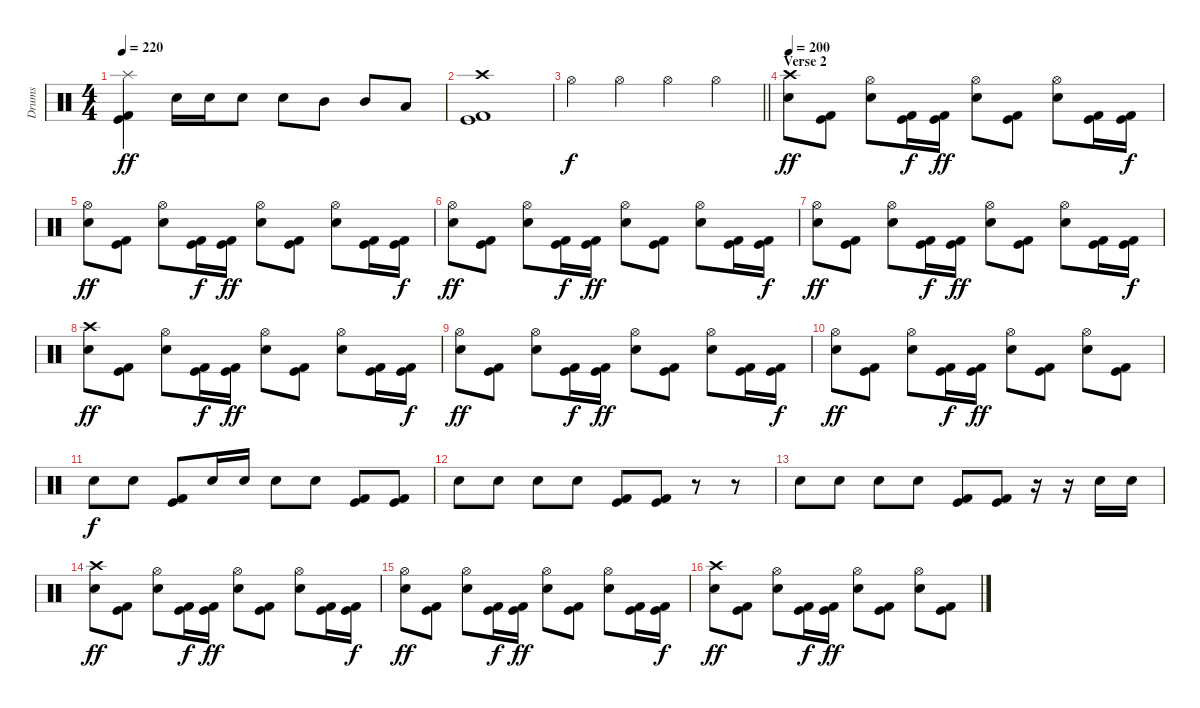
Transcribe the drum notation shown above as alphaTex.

\track ("Drums" "Drums") {instrument percussion}
\staff {score}
\articulation defaults
\ts (4 4)
\tempo 220
\clef neutral
\ks c
("Splash (hit)" "Kick (hit)" "Kick (hit) 2").4{dy ff} "Electric Snare (hit)".16 "Electric Snare (hit)".16 "Electric Snare (hit)".8 "Electric Snare (hit)".8 "Mid Tom (hit)".8 "Mid Tom (hit)".8 "Low Tom (hit)".8 |
("Crash high (hit)" "Kick (hit)" "Kick (hit) 2").1 |
\barLineRight lightlight "Hi-Hat (open)".4{dy f} "Hi-Hat (open)".4 "Hi-Hat (open)".4 "Hi-Hat (open)".4
|
\section ("" "Verse 2")
\tempo 200
("Crash high (hit)" "Electric Snare (hit)").8{dy ff} ("Kick (hit)" "Kick (hit) 2").8 ("Hi-Hat (open)" "Electric Snare (hit)").8 ("Kick (hit)" "Kick (hit) 2").16{dy f} ("Kick (hit)" "Kick (hit) 2").16{dy ff} ("Hi-Hat (open)" "Electric Snare (hit)").8 ("Kick (hit)" "Kick (hit) 2").8 ("Hi-Hat (open)" "Electric Snare (hit)").8 ("Kick (hit)" "Kick (hit) 2").16 ("Kick (hit)" "Kick (hit) 2").16{dy f} |
("Hi-Hat (open)" "Electric Snare (hit)").8{dy ff} ("Kick (hit)" "Kick (hit) 2").8 ("Hi-Hat (open)" "Electric Snare (hit)").8 ("Kick (hit)" "Kick (hit) 2").16{dy f} ("Kick (hit)" "Kick (hit) 2").16{dy ff} ("Hi-Hat (open)" "Electric Snare (hit)").8 ("Kick (hit)" "Kick (hit) 2").8 ("Hi-Hat (open)" "Electric Snare (hit)").8 ("Kick (hit)" "Kick (hit) 2").16 ("Kick (hit)" "Kick (hit) 2").16{dy f} |
("Hi-Hat (open)" "Electric Snare (hit)").8{dy ff} ("Kick (hit)" "Kick (hit) 2").8 ("Hi-Hat (open)" "Electric Snare (hit)").8 ("Kick (hit)" "Kick (hit) 2").16{dy f} ("Kick (hit)" "Kick (hit) 2").16{dy ff} ("Hi-Hat (open)" "Electric Snare (hit)").8 ("Kick (hit)" "Kick (hit) 2").8 ("Hi-Hat (open)" "Electric Snare (hit)").8 ("Kick (hit)" "Kick (hit) 2").16 ("Kick (hit)" "Kick (hit) 2").16{dy f} |
("Hi-Hat (open)" "Electric Snare (hit)").8{dy ff} ("Kick (hit)" "Kick (hit) 2").8 ("Hi-Hat (open)" "Electric Snare (hit)").8 ("Kick (hit)" "Kick (hit) 2").16{dy f} ("Kick (hit)" "Kick (hit) 2").16{dy ff} ("Hi-Hat (open)" "Electric Snare (hit)").8 ("Kick (hit)" "Kick (hit) 2").8 ("Hi-Hat (open)" "Electric Snare (hit)").8 ("Kick (hit)" "Kick (hit) 2").16 ("Kick (hit)" "Kick (hit) 2").16{dy f} |
("Crash high (hit)" "Electric Snare (hit)").8{dy ff} ("Kick (hit)" "Kick (hit) 2").8 ("Hi-Hat (open)" "Electric Snare (hit)").8 ("Kick (hit)" "Kick (hit) 2").16{dy f} ("Kick (hit)" "Kick (hit) 2").16{dy ff} ("Hi-Hat (open)" "Electric Snare (hit)").8 ("Kick (hit)" "Kick (hit) 2").8 ("Hi-Hat (open)" "Electric Snare (hit)").8 ("Kick (hit)" "Kick (hit) 2").16 ("Kick (hit)" "Kick (hit) 2").16{dy f} |
("Hi-Hat (open)" "Electric Snare (hit)").8{dy ff} ("Kick (hit)" "Kick (hit) 2").8 ("Hi-Hat (open)" "Electric Snare (hit)").8 ("Kick (hit)" "Kick (hit) 2").16{dy f} ("Kick (hit)" "Kick (hit) 2").16{dy ff} ("Hi-Hat (open)" "Electric Snare (hit)").8 ("Kick (hit)" "Kick (hit) 2").8 ("Hi-Hat (open)" "Electric Snare (hit)").8 ("Kick (hit)" "Kick (hit) 2").16 ("Kick (hit)" "Kick (hit) 2").16{dy f} |
("Hi-Hat (open)" "Electric Snare (hit)").8{dy ff} ("Kick (hit)" "Kick (hit) 2").8 ("Hi-Hat (open)" "Electric Snare (hit)").8 ("Kick (hit)" "Kick (hit) 2").16{dy f} ("Kick (hit)" "Kick (hit) 2").16{dy ff} ("Hi-Hat (open)" "Electric Snare (hit)").8 ("Kick (hit)" "Kick (hit) 2").8 ("Hi-Hat (open)" "Electric Snare (hit)").8 ("Kick (hit)" "Kick (hit) 2").8 |
"Electric Snare (hit)".8{dy f} "Electric Snare (hit)".8 ("Kick (hit) 2" "Kick (hit)").8 "Electric Snare (hit)".16 "Electric Snare (hit)".16 "Electric Snare (hit)".8 "Electric Snare (hit)".8 ("Kick (hit)" "Kick (hit) 2").8 ("Kick (hit)" "Kick (hit) 2").8 |
"Electric Snare (hit)".8 "Electric Snare (hit)".8 "Electric Snare (hit)".8 "Electric Snare (hit)".8 ("Kick (hit)" "Kick (hit) 2").8 ("Kick (hit)" "Kick (hit) 2").8 r.8 r.8 |
"Electric Snare (hit)".8 "Electric Snare (hit)".8 "Electric Snare (hit)".8 "Electric Snare (hit)".8 ("Kick (hit)" "Kick (hit) 2").8 ("Kick (hit)" "Kick (hit) 2").8 r.16 r.16 "Electric Snare (hit)".16 "Electric Snare (hit)".16 |
("Crash high (hit)" "Electric Snare (hit)").8{dy ff} ("Kick (hit)" "Kick (hit) 2").8 ("Hi-Hat (open)" "Electric Snare (hit)").8 ("Kick (hit)" "Kick (hit) 2").16{dy f} ("Kick (hit)" "Kick (hit) 2").16{dy ff} ("Hi-Hat (open)" "Electric Snare (hit)").8 ("Kick (hit)" "Kick (hit) 2").8 ("Hi-Hat (open)" "Electric Snare (hit)").8 ("Kick (hit)" "Kick (hit) 2").16 ("Kick (hit)" "Kick (hit) 2").16{dy f} |
("Hi-Hat (open)" "Electric Snare (hit)").8{dy ff} ("Kick (hit)" "Kick (hit) 2").8 ("Hi-Hat (open)" "Electric Snare (hit)").8 ("Kick (hit)" "Kick (hit) 2").16{dy f} ("Kick (hit)" "Kick (hit) 2").16{dy ff} ("Hi-Hat (open)" "Electric Snare (hit)").8 ("Kick (hit)" "Kick (hit) 2").8 ("Hi-Hat (open)" "Electric Snare (hit)").8 ("Kick (hit)" "Kick (hit) 2").16 ("Kick (hit)" "Kick (hit) 2").16{dy f} |
("Crash high (hit)" "Electric Snare (hit)").8{dy ff} ("Kick (hit)" "Kick (hit) 2").8 ("Hi-Hat (open)" "Electric Snare (hit)").8 ("Kick (hit)" "Kick (hit) 2").16{dy f} ("Kick (hit)" "Kick (hit) 2").16{dy ff} ("Hi-Hat (open)" "Electric Snare (hit)").8 ("Kick (hit)" "Kick (hit) 2").8 ("Hi-Hat (open)" "Electric Snare (hit)").8 ("Kick (hit)" "Kick (hit) 2").8
